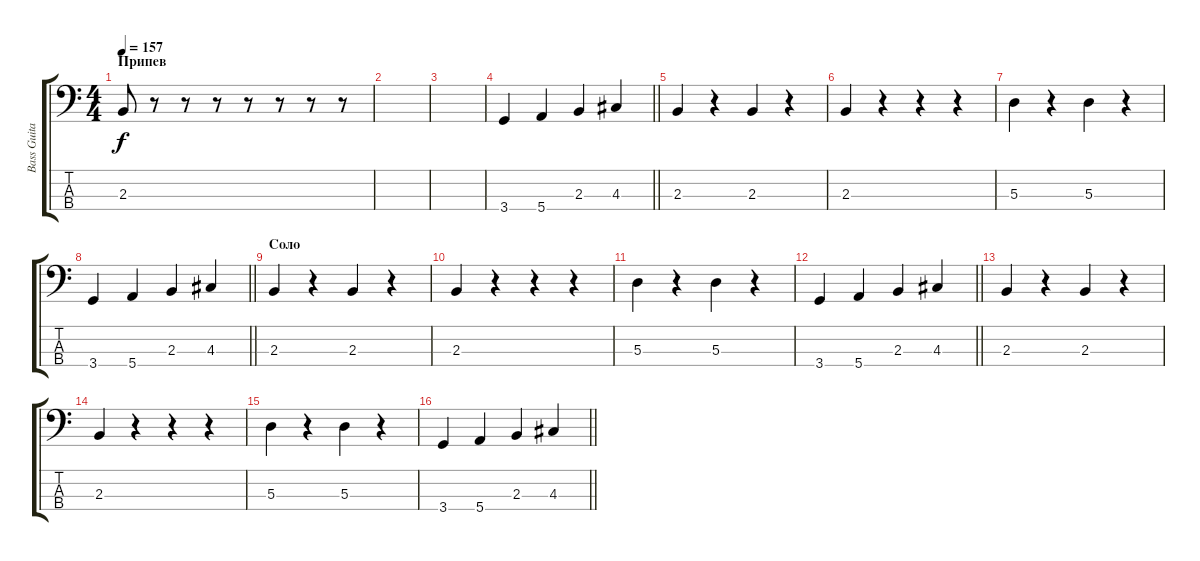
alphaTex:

\track ("Bass Guitar" "Bass Guita") {instrument electricbassfinger}
\staff {score tabs}
\tuning (G2 D2 A1 E1) {hide}
\ts (4 4)
\section ("" "Припев")
\tempo 157
\clef f4
\ks c
2.3.8{dy f} r.8 r.8 r.8 r.8 r.8 r.8 r.8 |
|
|
\barLineRight lightlight
3.4.4 5.4.4 2.3.4 4.3.4 |
2.3.4 r.4 2.3.4 r.4 |
2.3.4 r.4 r.4 r.4 |
5.3.4 r.4 5.3.4 r.4 |
\barLineRight lightlight
3.4.4 5.4.4 2.3.4 4.3.4 |
\section ("" "Соло")
2.3.4 r.4 2.3.4 r.4 |
2.3.4 r.4 r.4 r.4 |
5.3.4 r.4 5.3.4 r.4 |
\barLineRight lightlight
3.4.4 5.4.4 2.3.4 4.3.4 |
2.3.4 r.4 2.3.4 r.4 |
2.3.4 r.4 r.4 r.4 |
5.3.4 r.4 5.3.4 r.4 |
\barLineRight lightlight
3.4.4 5.4.4 2.3.4 4.3.4
